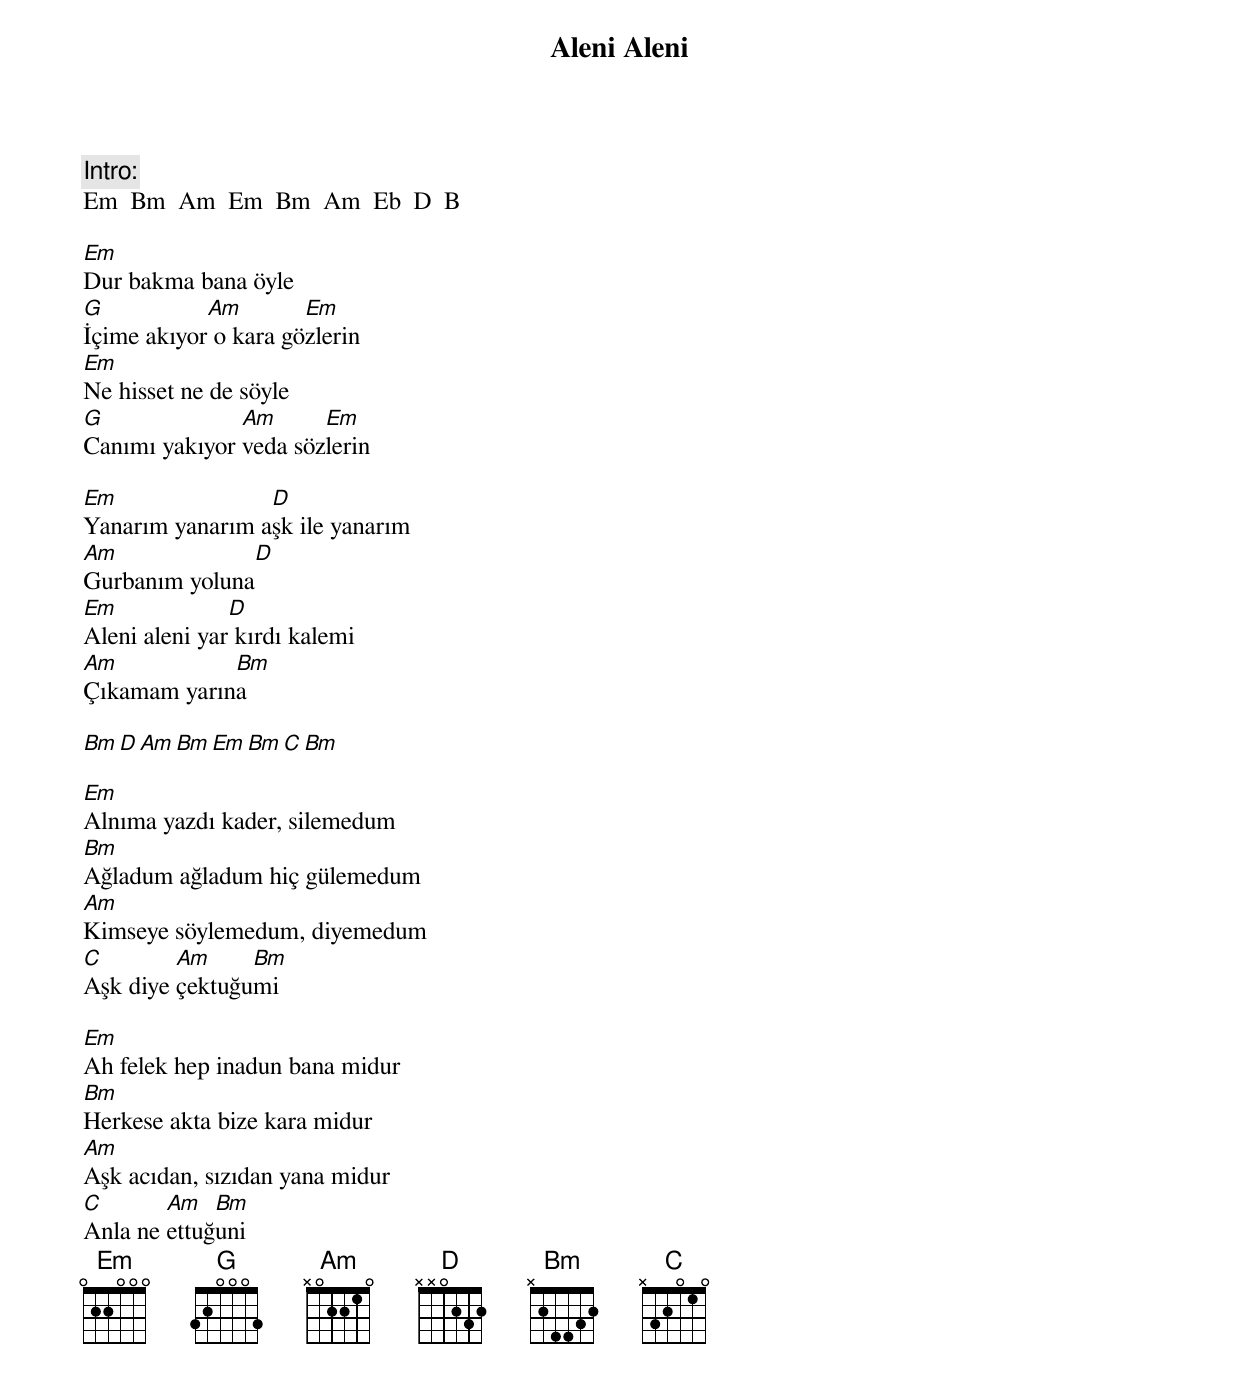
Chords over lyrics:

{title: Aleni Aleni}
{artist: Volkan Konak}

Intro:
Em  Bm  Am  Em  Bm  Am  Eb  D  B

Em
Dur bakma bana öyle
G           Am        Em
İçime akıyor o kara gözlerin
Em
Ne hisset ne de söyle
G              Am      Em
Canımı yakıyor veda sözlerin

Em               D
Yanarım yanarım aşk ile yanarım
Am             D
Gurbanım yoluna
Em             D
Aleni aleni yar kırdı kalemi
Am           Bm
Çıkamam yarına

Bm  D  Am  Bm  Em  Bm  C  Bm

Em
Alnıma yazdı kader, silemedum
Bm
Ağladum ağladum hiç gülemedum
Am
Kimseye söylemedum, diyemedum
C        Am     Bm
Aşk diye çektuğumi

Em
Ah felek hep inadun bana midur
Bm
Herkese akta bize kara midur
Am
Aşk acıdan, sızıdan yana midur
C       Am   Bm
Anla ne ettuğuni
